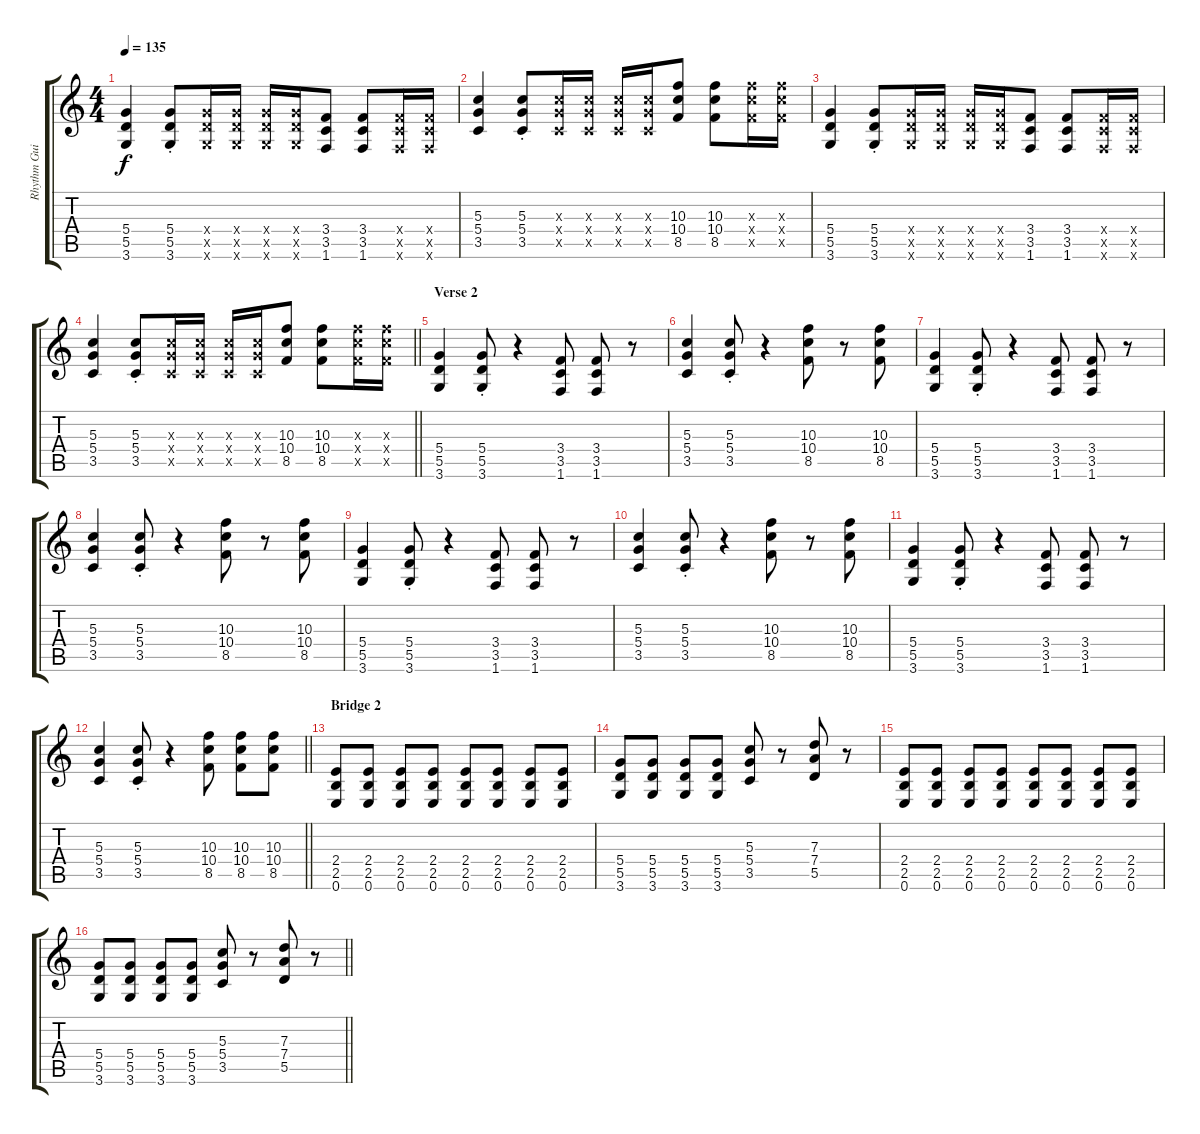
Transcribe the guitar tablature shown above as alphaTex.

\track ("Rhythm Guitar" "Rhythm Gui") {instrument overdrivenguitar}
\staff {score tabs}
\tuning (E4 B3 G3 D3 A2 E2) {hide}
\ts (4 4)
\tempo 135
\clef g2
\ks c
(5.4 5.5 3.6).4{dy f} (5.4{st} 5.5 3.6).8 (5.4{x} 5.5{x} 3.6{x}).16 (5.4{x} 5.5{x} 3.6{x}).16 (5.4{x} 5.5{x} 3.6{x}).16 (5.4{x} 5.5{x} 3.6{x}).16 (3.4 3.5 1.6).8 (3.4 3.5 1.6).8 (3.4{x} 3.5{x} 1.6{x}).16 (3.4{x} 3.5{x} 1.6{x}).16 |
(5.3 5.4 3.5).4 (5.3 5.4 3.5{st}).8 (5.3{x} 5.4{x} 3.5{x}).16 (5.3{x} 5.4{x} 3.5{x}).16 (5.3{x} 5.4{x} 3.5{x}).16 (5.3{x} 5.4{x} 3.5{x}).16 (10.3 10.4 8.5).8 (10.3 10.4 8.5).8 (10.3{x} 10.4{x} 8.5{x}).16 (10.3{x} 10.4{x} 8.5{x}).16 |
(5.4 5.5 3.6).4 (5.4{st} 5.5 3.6).8 (5.4{x} 5.5{x} 3.6{x}).16 (5.4{x} 5.5{x} 3.6{x}).16 (5.4{x} 5.5{x} 3.6{x}).16 (5.4{x} 5.5{x} 3.6{x}).16 (3.4 3.5 1.6).8 (3.4 3.5 1.6).8 (3.4{x} 3.5{x} 1.6{x}).16 (3.4{x} 3.5{x} 1.6{x}).16 |
\barLineRight lightlight
(5.3 5.4 3.5).4 (5.3 5.4 3.5{st}).8 (5.3{x} 5.4{x} 3.5{x}).16 (5.3{x} 5.4{x} 3.5{x}).16 (5.3{x} 5.4{x} 3.5{x}).16 (5.3{x} 5.4{x} 3.5{x}).16 (10.3 10.4 8.5).8 (10.3 10.4 8.5).8 (10.3{x} 10.4{x} 8.5{x}).16 (10.3{x} 10.4{x} 8.5{x}).16 |
\section ("" "Verse 2")
(5.4 5.5 3.6).4 (5.4 5.5 3.6{st}).8 r.4 (3.4 3.5 1.6).8 (3.4 3.5 1.6).8 r.8 |
(5.3 5.4 3.5).4 (5.3 5.4 3.5{st}).8 r.4 (10.3 10.4 8.5).8 r.8 (10.3 10.4 8.5).8 |
(5.4 5.5 3.6).4 (5.4 5.5 3.6{st}).8 r.4 (3.4 3.5 1.6).8 (3.4 3.5 1.6).8 r.8 |
(5.3 5.4 3.5).4 (5.3 5.4 3.5{st}).8 r.4 (10.3 10.4 8.5).8 r.8 (10.3 10.4 8.5).8 |
(5.4 5.5 3.6).4 (5.4 5.5 3.6{st}).8 r.4 (3.4 3.5 1.6).8 (3.4 3.5 1.6).8 r.8 |
(5.3 5.4 3.5).4 (5.3 5.4 3.5{st}).8 r.4 (10.3 10.4 8.5).8 r.8 (10.3 10.4 8.5).8 |
(5.4 5.5 3.6).4 (5.4 5.5 3.6{st}).8 r.4 (3.4 3.5 1.6).8 (3.4 3.5 1.6).8 r.8 |
\barLineRight lightlight
(5.3 5.4 3.5).4 (5.3 5.4 3.5{st}).8 r.4 (10.3 10.4 8.5).8 (10.3 10.4 8.5).8 (10.3 10.4 8.5).8 |
\section ("" "Bridge 2")
(2.4 2.5 0.6).8 (2.4 2.5 0.6).8 (2.4 2.5 0.6).8 (2.4 2.5 0.6).8 (2.4 2.5 0.6).8 (2.4 2.5 0.6).8 (2.4 2.5 0.6).8 (2.4 2.5 0.6).8 |
(5.4 5.5 3.6).8 (5.4 5.5 3.6).8 (5.4 5.5 3.6).8 (5.4 5.5 3.6).8 (5.3 5.4 3.5).8 r.8 (7.3 7.4 5.5).8 r.8 |
(2.4 2.5 0.6).8 (2.4 2.5 0.6).8 (2.4 2.5 0.6).8 (2.4 2.5 0.6).8 (2.4 2.5 0.6).8 (2.4 2.5 0.6).8 (2.4 2.5 0.6).8 (2.4 2.5 0.6).8 |
\barLineRight lightlight
(5.4 5.5 3.6).8 (5.4 5.5 3.6).8 (5.4 5.5 3.6).8 (5.4 5.5 3.6).8 (5.3 5.4 3.5).8 r.8 (7.3 7.4 5.5).8 r.8
